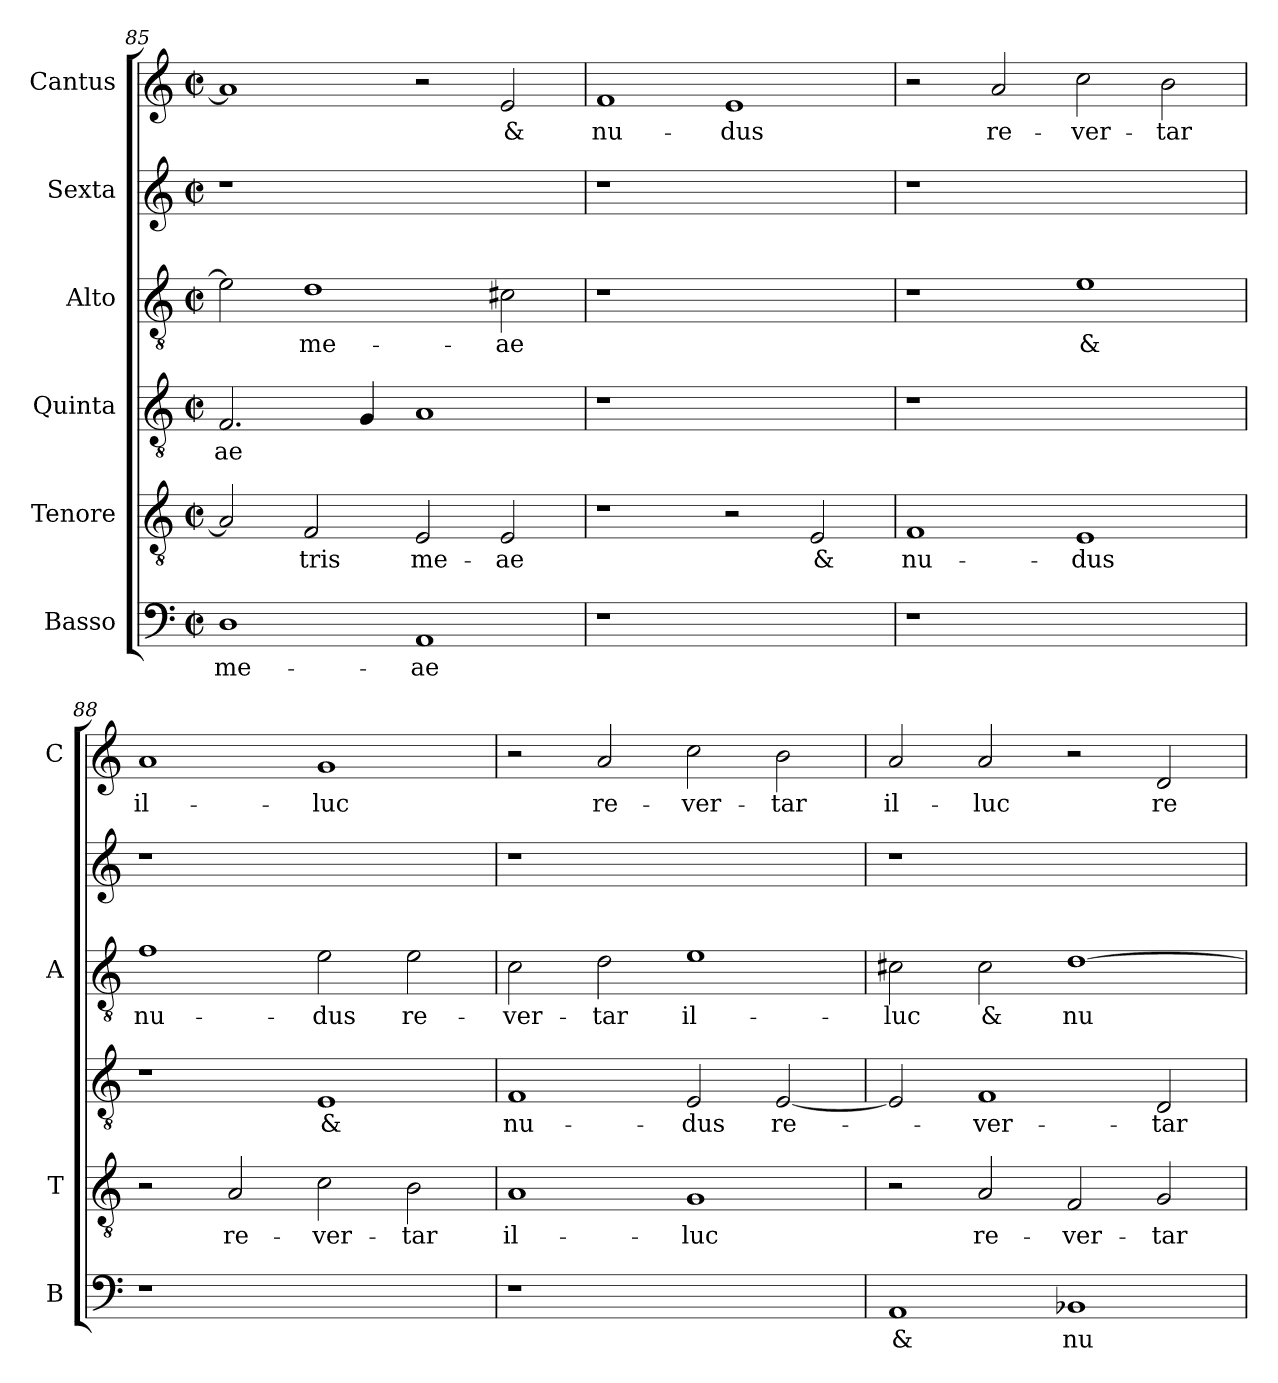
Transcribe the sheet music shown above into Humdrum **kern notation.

**kern	**text	**kern	**text	**kern	**text	**kern	**text	**kern	**kern	**text
*part6	*part6	*part5	*part5	*part4	*part4	*part3	*part3	*part2	*part1	*part1
*staff6	*staff6	*staff5	*staff5	*staff4	*staff4	*staff3	*staff3	*staff2	*staff1	*staff1
*I"Basso	*	*I"Tenore	*	*I"Quinta	*	*I"Alto	*	*I"Sexta	*I"Cantus	*
*I'B	*	*I'T	*	*	*	*I'A	*	*	*I'C	*
*clefF4	*	*clefGv2	*	*clefGv2	*	*clefGv2	*	*clefG2	*clefG2	*
*k[]	*	*k[]	*	*k[]	*	*k[]	*	*k[]	*k[]	*
*M2/2	*	*M2/2	*	*M2/2	*	*M2/2	*	*M2/2	*M2/2	*
*met(c|)	*	*met(c|)	*	*met(c|)	*	*met(c|)	*	*met(c|)	*met(c|)	*
=85	=85	=85	=85	=85	=85	=85	=85	=85	=85	=85
1D	me-	2A/]	.	2.F/	-ae	2e\]	.	1r	1a]	.
.	.	2F/	-tris	.	.	1d	me-	.	.	.
.	.	.	.	4G/	.	.	.	.	.	.
1AA	-ae	2E/	me-	1A	.	.	.	1ryy	2r	.
.	.	2E/	-ae	.	.	2c#X\	-ae	.	2e/	&
!!LO:PB:g=z
=86	=86	=86	=86	=86	=86	=86	=86	=86	=86	=86
1r	.	1r	.	1r	.	1r	.	1r	1f	nu-
1ryy	.	2r	.	1ryy	.	1ryy	.	1ryy	1e	-dus
.	.	2E/	&	.	.	.	.	.	.	.
=87	=87	=87	=87	=87	=87	=87	=87	=87	=87	=87
1r	.	1F	nu-	1r	.	1r	.	1r	2r	.
.	.	.	.	.	.	.	.	.	2a/	re-
1ryy	.	1E	-dus	1ryy	.	1e	&	1ryy	2cc\	-ver-
.	.	.	.	.	.	.	.	.	2b\	-tar
=88	=88	=88	=88	=88	=88	=88	=88	=88	=88	=88
1r	.	2r	.	1r	.	1f	nu-	1r	1a	il-
.	.	2A/	re-	.	.	.	.	.	.	.
1ryy	.	2c\	-ver-	1E	&	2e\	-dus	1ryy	1g	-luc
.	.	2B\	-tar	.	.	2e\	re-	.	.	.
=89	=89	=89	=89	=89	=89	=89	=89	=89	=89	=89
1r	.	1A	il-	1F	nu-	2c\	-ver-	1r	2r	.
.	.	.	.	.	.	2d\	-tar	.	2a/	re-
1ryy	.	1G	-luc	2E/	-dus	1e	il-	1ryy	2cc\	-ver-
.	.	.	.	[2E/	re-	.	.	.	2b\	-tar
=90	=90	=90	=90	=90	=90	=90	=90	=90	=90	=90
1AA	&	2r	.	2E/]	.	2c#X\	-luc	1r	2a/	il-
.	.	2A/	re-	1F	-ver-	2c#\	&	.	2a/	-luc
1BB-X	nu-	2F/	-ver-	.	.	[1d	nu-	1ryy	2r	.
.	.	2G/	-tar	2D/	-tar	.	.	.	2d/	re-
=	=	=	=	=	=	=	=	=	=	=
*-	*-	*-	*-	*-	*-	*-	*-	*-	*-	*-
